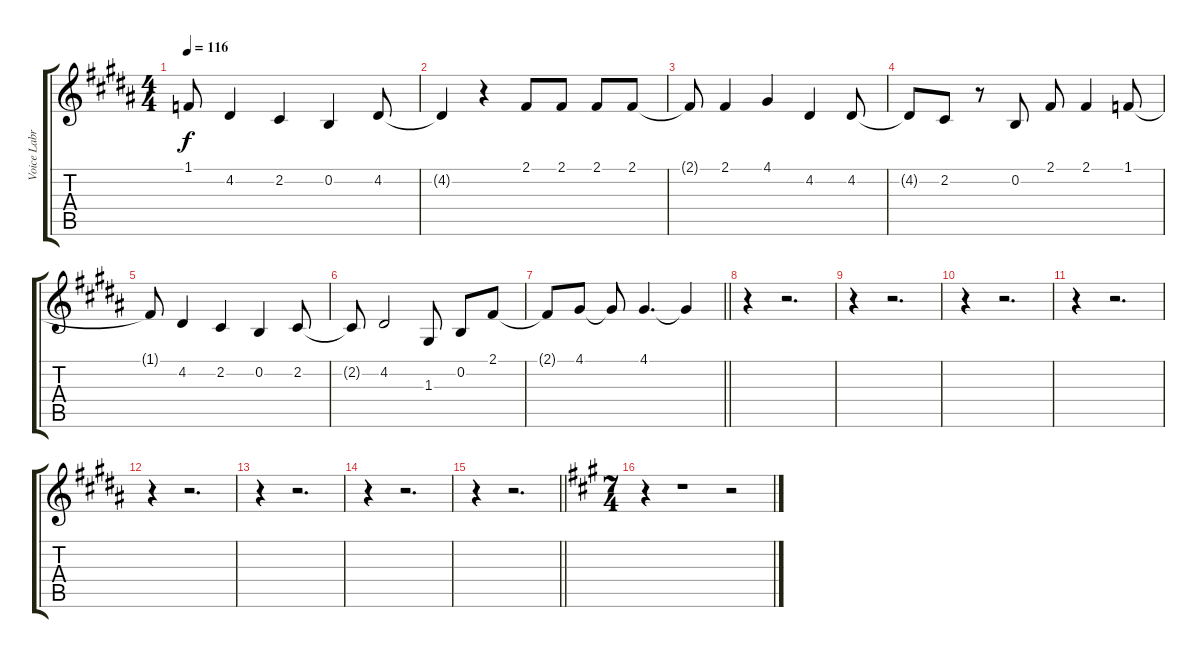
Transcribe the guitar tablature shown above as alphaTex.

\track ("Voice Labrie" "Voice Labr") {instrument altosax}
\staff {score tabs}
\tuning (E4 B3 G3 D3 A2 E2) {hide}
\ts (4 4)
\tempo 116
\clef g2
\ks g#minor
1.1{t}.8{dy f} 4.2.4 2.2.4 0.2.4 4.2.8 |
\ks b
4.2{t}.4 r.4 2.1.8 2.1.8 2.1.8 2.1.8 |
\ks g#minor
2.1{t}.8 2.1.4 4.1.4 4.2.4 4.2.8 |
4.2{t}.8 2.2.8 r.8 0.2.8 2.1.8 2.1.4 1.1.8 |
1.1{t}.8 4.2.4 2.2.4 0.2.4 2.2.8 |
2.2{t}.8 4.2.2 1.3.8 0.2.8 2.1.8 |
\barLineRight lightlight
2.1{t}.8 4.1.8 4.1{t}.8 4.1.4{d} 4.1{t}.4 |
r.4 r.2{d} |
r.4 r.2{d} |
r.4 r.2{d} |
r.4 r.2{d} |
\ks b
r.4 r.2{d} |
\ks g#minor
r.4 r.2{d} |
r.4 r.2{d} |
\barLineRight lightlight
r.4 r.2{d} |
\ts (7 4)
\ks a
r.4 r.1 r.2
